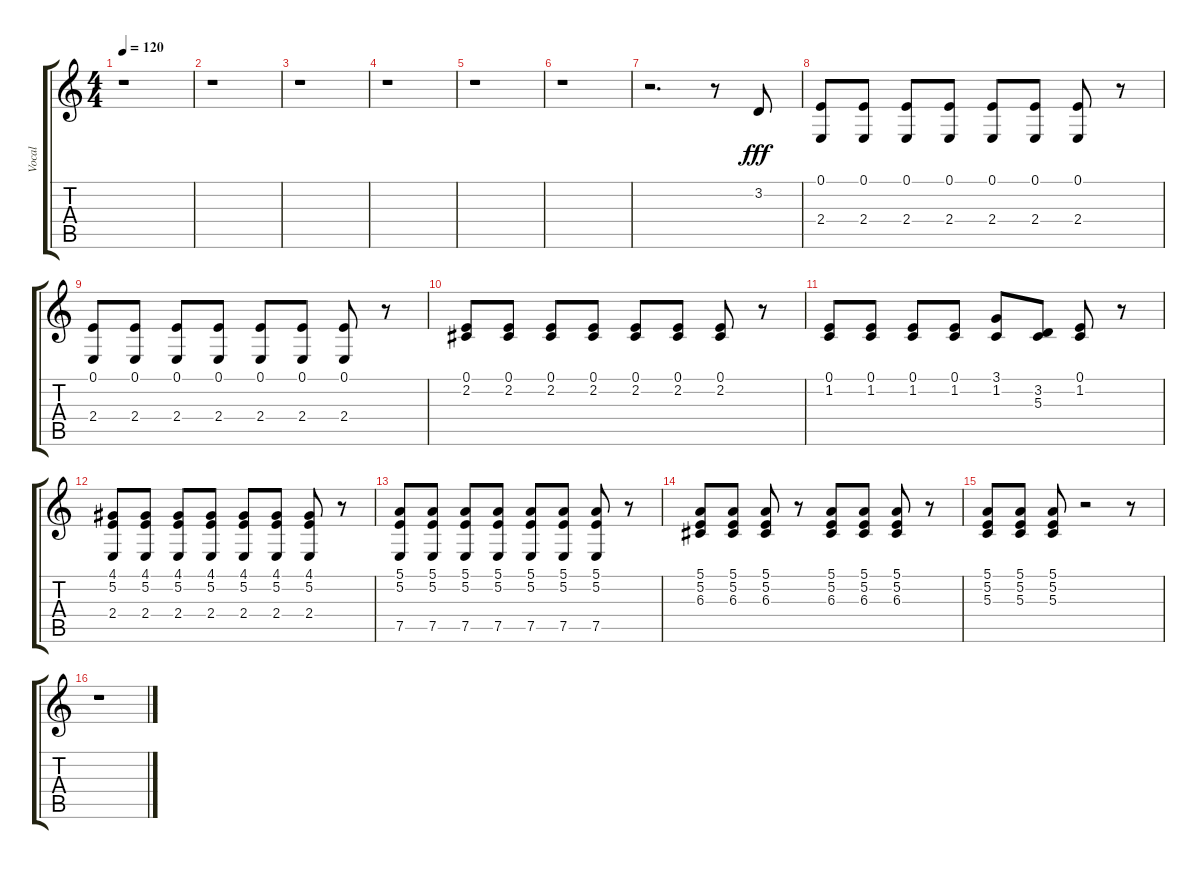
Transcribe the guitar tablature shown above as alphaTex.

\track ("Vocal" "Vocal") {instrument voiceoohs}
\staff {score tabs}
\tuning (E4 B3 G3 D3 A2 E2) {hide}
\ts (4 4)
\tempo 120
\clef g2
\ks c
r.1{dy fff} |
r.1 |
r.1 |
r.1 |
r.1 |
r.1 |
r.2{d} r.8 3.2.8 |
(0.1 2.4).8 (0.1 2.4).8 (0.1 2.4).8 (0.1 2.4).8 (0.1 2.4).8 (0.1 2.4).8 (0.1 2.4).8 r.8 |
(0.1 2.4).8 (0.1 2.4).8 (0.1 2.4).8 (0.1 2.4).8 (0.1 2.4).8 (0.1 2.4).8 (0.1 2.4).8 r.8 |
(0.1 2.2).8 (0.1 2.2).8 (0.1 2.2).8 (0.1 2.2).8 (0.1 2.2).8 (0.1 2.2).8 (0.1 2.2).8 r.8 |
(0.1 1.2).8 (0.1 1.2).8 (0.1 1.2).8 (0.1 1.2).8 (3.1 1.2).8 (3.2 5.3).8 (0.1 1.2).8 r.8 |
(4.1 5.2 2.4).8 (4.1 5.2 2.4).8 (4.1 5.2 2.4).8 (4.1 5.2 2.4).8 (4.1 5.2 2.4).8 (4.1 5.2 2.4).8 (4.1 5.2 2.4).8 r.8 |
(5.1 5.2 7.5).8 (5.1 5.2 7.5).8 (5.1 5.2 7.5).8 (5.1 5.2 7.5).8 (5.1 5.2 7.5).8 (5.1 5.2 7.5).8 (5.1 5.2 7.5).8 r.8 |
(5.1 5.2 6.3).8 (5.1 5.2 6.3).8 (5.1 5.2 6.3).8 r.8 (5.1 5.2 6.3).8 (5.1 5.2 6.3).8 (5.1 5.2 6.3).8 r.8 |
(5.1 5.2 5.3).8 (5.1 5.2 5.3).8 (5.1 5.2 5.3).8 r.2 r.8 |
r.1
